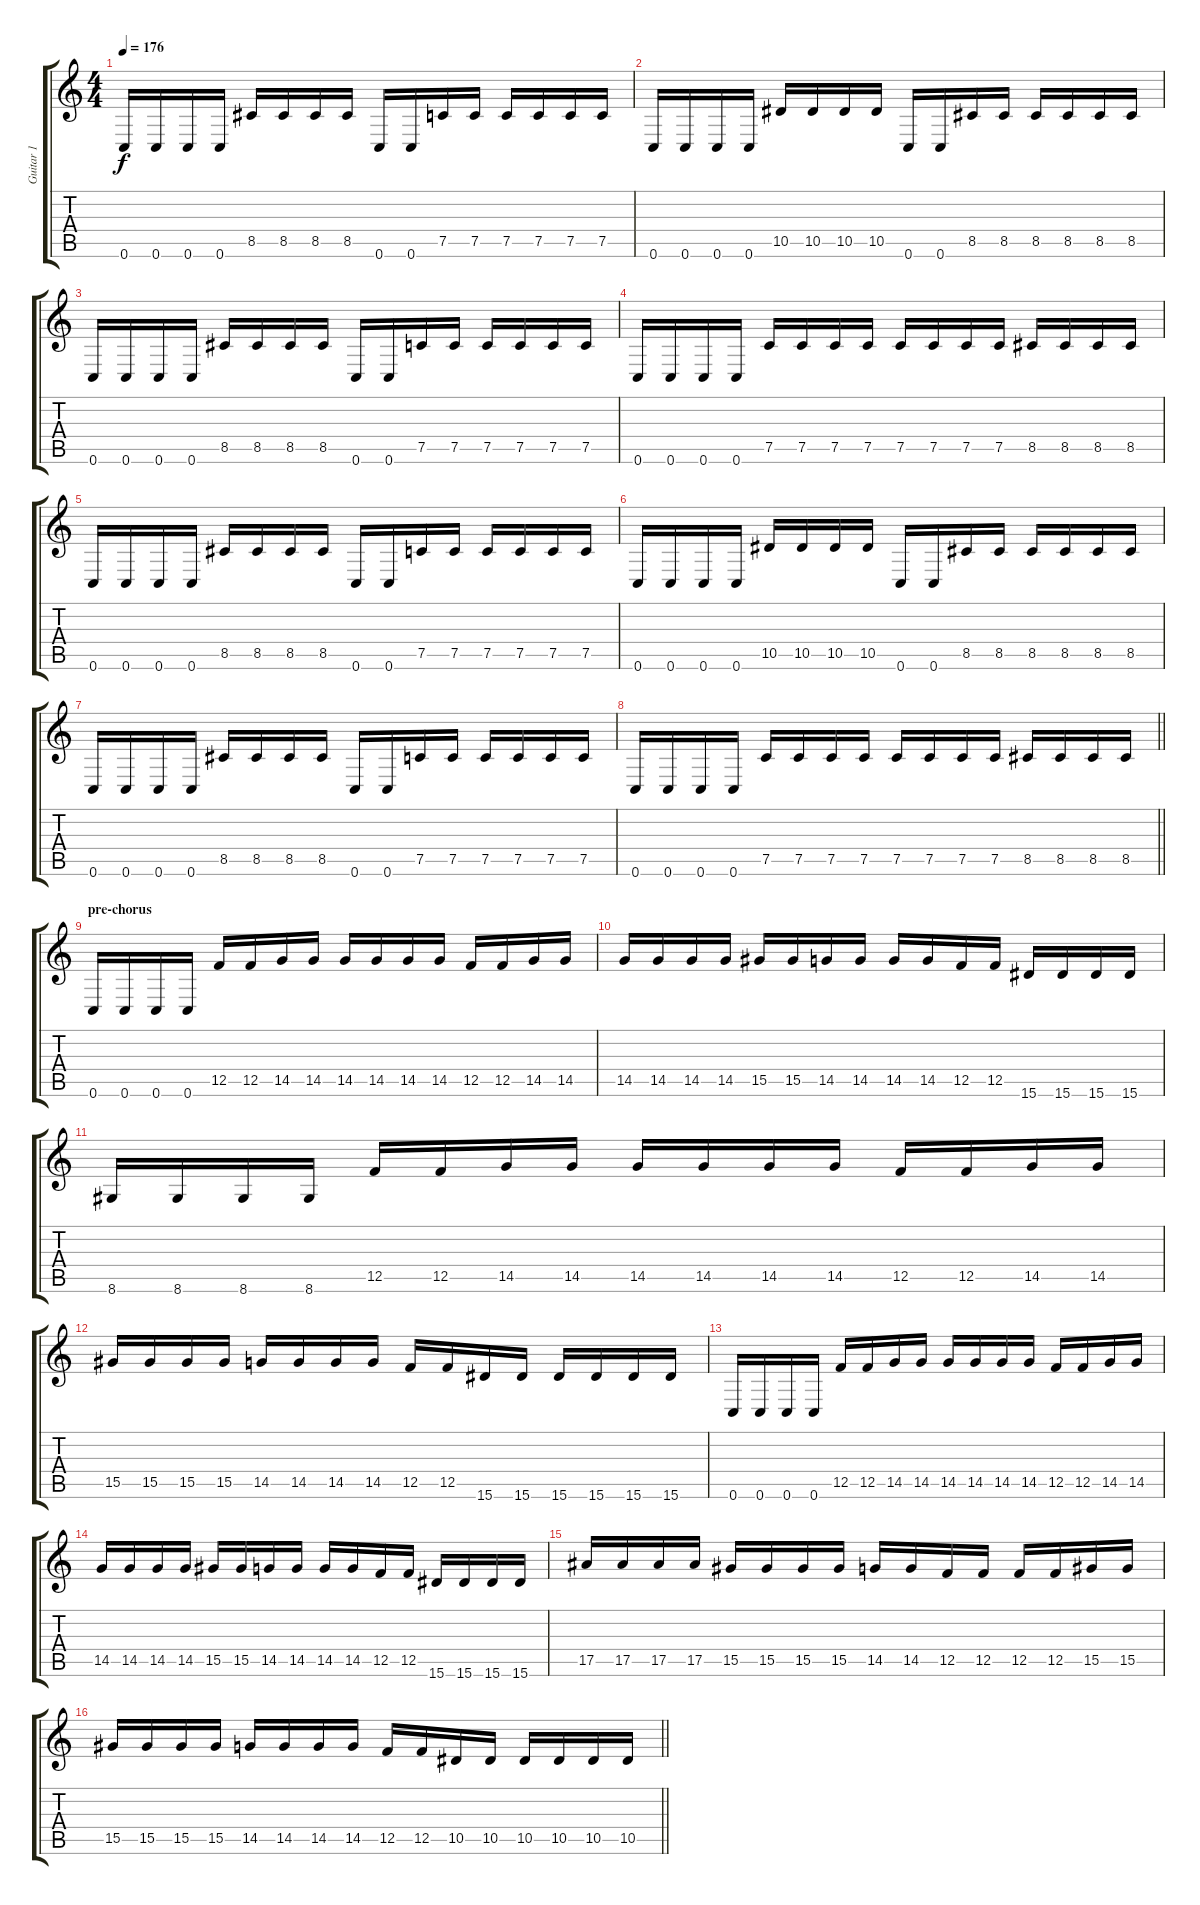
\track ("Guitar 1" "Guitar 1") {instrument distortionguitar}
\staff {score tabs}
\tuning (C4 G3 Eb3 Bb2 F2 C2) {hide}
\ts (4 4)
\tempo 176
\clef g2
\ks c
0.6.16{dy f} 0.6.16 0.6.16 0.6.16 8.5.16 8.5.16 8.5.16 8.5.16 0.6.16 0.6.16 7.5.16 7.5.16 7.5.16 7.5.16 7.5.16 7.5.16 |
0.6.16 0.6.16 0.6.16 0.6.16 10.5.16 10.5.16 10.5.16 10.5.16 0.6.16 0.6.16 8.5.16 8.5.16 8.5.16 8.5.16 8.5.16 8.5.16 |
0.6.16 0.6.16 0.6.16 0.6.16 8.5.16 8.5.16 8.5.16 8.5.16 0.6.16 0.6.16 7.5.16 7.5.16 7.5.16 7.5.16 7.5.16 7.5.16 |
0.6.16 0.6.16 0.6.16 0.6.16 7.5.16 7.5.16 7.5.16 7.5.16 7.5.16 7.5.16 7.5.16 7.5.16 8.5.16 8.5.16 8.5.16 8.5.16 |
0.6.16 0.6.16 0.6.16 0.6.16 8.5.16 8.5.16 8.5.16 8.5.16 0.6.16 0.6.16 7.5.16 7.5.16 7.5.16 7.5.16 7.5.16 7.5.16 |
0.6.16 0.6.16 0.6.16 0.6.16 10.5.16 10.5.16 10.5.16 10.5.16 0.6.16 0.6.16 8.5.16 8.5.16 8.5.16 8.5.16 8.5.16 8.5.16 |
0.6.16 0.6.16 0.6.16 0.6.16 8.5.16 8.5.16 8.5.16 8.5.16 0.6.16 0.6.16 7.5.16 7.5.16 7.5.16 7.5.16 7.5.16 7.5.16 |
\barLineRight lightlight
0.6.16 0.6.16 0.6.16 0.6.16 7.5.16 7.5.16 7.5.16 7.5.16 7.5.16 7.5.16 7.5.16 7.5.16 8.5.16 8.5.16 8.5.16 8.5.16 |
\section ("" "pre-chorus")
0.6.16 0.6.16 0.6.16 0.6.16 12.5.16 12.5.16 14.5.16 14.5.16 14.5.16 14.5.16 14.5.16 14.5.16 12.5.16 12.5.16 14.5.16 14.5.16 |
14.5.16 14.5.16 14.5.16 14.5.16 15.5.16 15.5.16 14.5.16 14.5.16 14.5.16 14.5.16 12.5.16 12.5.16 15.6.16 15.6.16 15.6.16 15.6.16 |
8.6.16 8.6.16 8.6.16 8.6.16 12.5.16 12.5.16 14.5.16 14.5.16 14.5.16 14.5.16 14.5.16 14.5.16 12.5.16 12.5.16 14.5.16 14.5.16 |
15.5.16 15.5.16 15.5.16 15.5.16 14.5.16 14.5.16 14.5.16 14.5.16 12.5.16 12.5.16 15.6.16 15.6.16 15.6.16 15.6.16 15.6.16 15.6.16 |
0.6.16 0.6.16 0.6.16 0.6.16 12.5.16 12.5.16 14.5.16 14.5.16 14.5.16 14.5.16 14.5.16 14.5.16 12.5.16 12.5.16 14.5.16 14.5.16 |
14.5.16 14.5.16 14.5.16 14.5.16 15.5.16 15.5.16 14.5.16 14.5.16 14.5.16 14.5.16 12.5.16 12.5.16 15.6.16 15.6.16 15.6.16 15.6.16 |
17.5.16 17.5.16 17.5.16 17.5.16 15.5.16 15.5.16 15.5.16 15.5.16 14.5.16 14.5.16 12.5.16 12.5.16 12.5.16 12.5.16 15.5.16 15.5.16 |
\barLineRight lightlight
15.5.16 15.5.16 15.5.16 15.5.16 14.5.16 14.5.16 14.5.16 14.5.16 12.5.16 12.5.16 10.5.16 10.5.16 10.5.16 10.5.16 10.5.16 10.5.16
